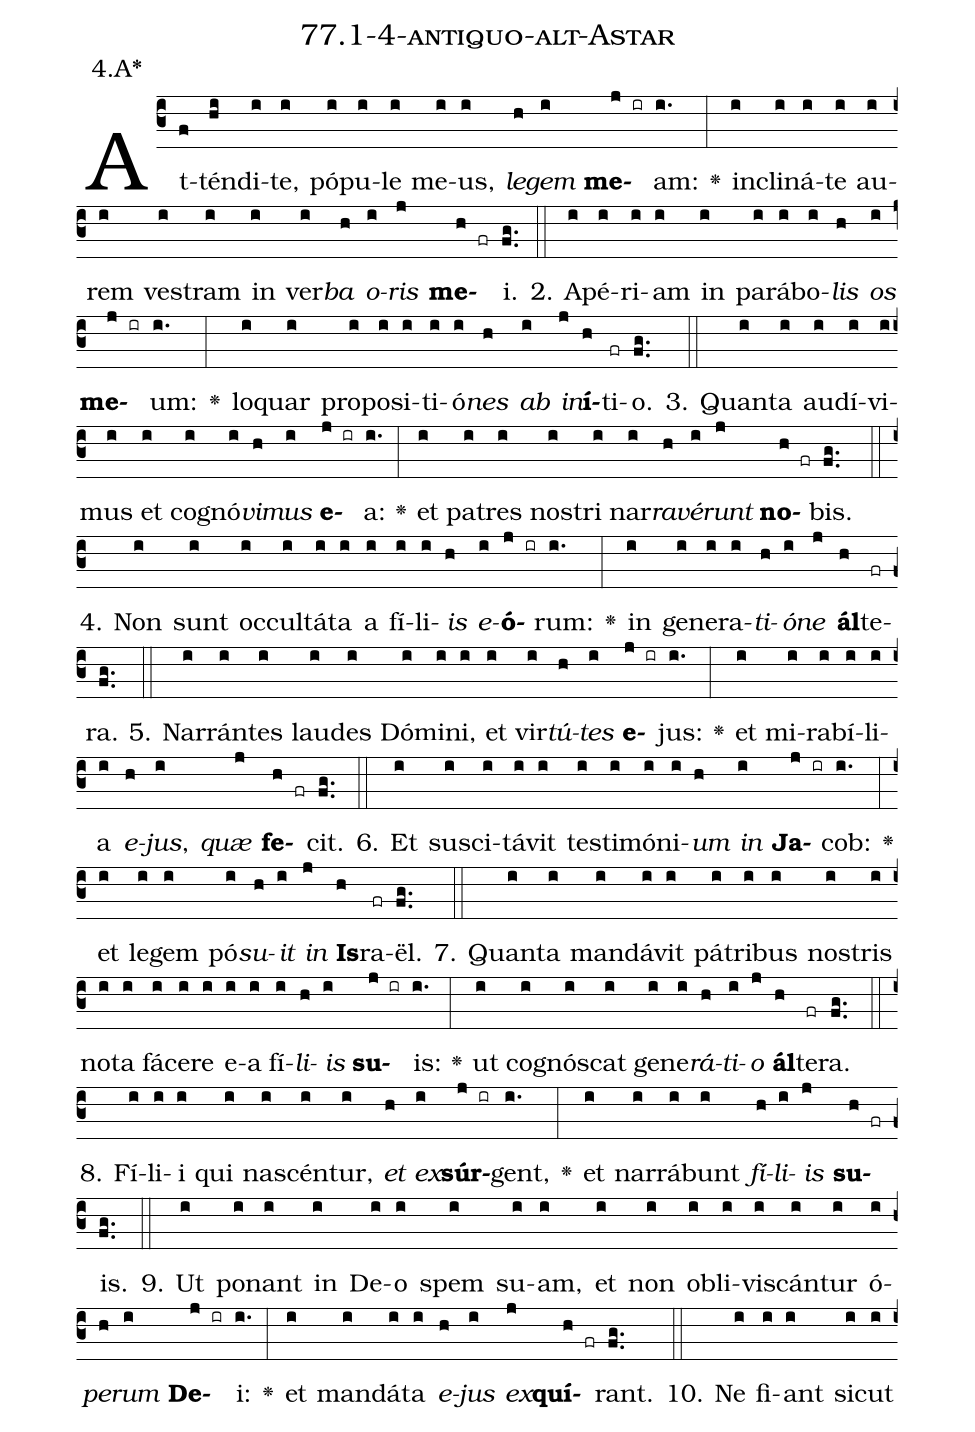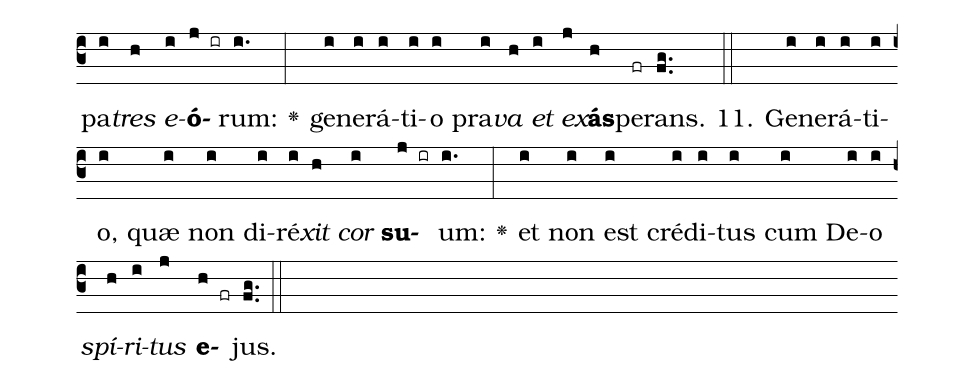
name: 77.1-4-antiquo-alt-Astar;
annotation: 4.A*;
%%
(c3)At(f)tén(hi)di(i)te,(i) pó(i)pu(i)le(i) me(i)us,(i) <i>le</i>(h)<i>gem</i>(i) <b>me</b>(j ir)am:(i.) <v>\greheightstar</v>(:) in(i)cli(i)ná(i)te(i) au(i)rem(i) ves(i)tram(i) in(i) ver(i)<i>ba</i>(h) <i>o</i>(i)<i>ris</i>(j) <b>me</b>(h fr)i.(fg..) (::)
2. A(i)pé(i)ri(i)am(i) in(i) pa(i)rá(i)bo(i)<i>lis</i>(h) <i>os</i>(i) <b>me</b>(j ir)um:(i.) <v>\greheightstar</v>(:) lo(i)quar(i) pro(i)po(i)si(i)ti(i)ó(i)<i>nes</i>(h) <i>ab</i>(i) <i>in</i>(j)<b>í</b>(h)ti(fr)o.(fg..) (::)
3. Quan(i)ta(i) au(i)dí(i)vi(i)mus(i) et(i) co(i)gnó(i)<i>vi</i>(h)<i>mus</i>(i) <b>e</b>(j ir)a:(i.) <v>\greheightstar</v>(:) et(i) pa(i)tres(i) nos(i)tri(i) nar(i)<i>ra</i>(h)<i>vé</i>(i)<i>runt</i>(j) <b>no</b>(h fr)bis.(fg..) (::)
4. Non(i) sunt(i) oc(i)cul(i)tá(i)ta(i) a(i) fí(i)li(i)<i>is</i>(h) <i>e</i>(i)<b>ó</b>(j ir)rum:(i.) <v>\greheightstar</v>(:) in(i) ge(i)ne(i)ra(i)<i>ti</i>(h)<i>ó</i>(i)<i>ne</i>(j) <b>ál</b>(h)te(fr)ra.(fg..) (::)
5. Nar(i)rán(i)tes(i) lau(i)des(i) Dó(i)mi(i)ni,(i) et(i) vir(i)<i>tú</i>(h)<i>tes</i>(i) <b>e</b>(j ir)jus:(i.) <v>\greheightstar</v>(:) et(i) mi(i)ra(i)bí(i)li(i)a(i) <i>e</i>(h)<i>jus</i>,(i) <i>quæ</i>(j) <b>fe</b>(h fr)cit.(fg..) (::)
6. Et(i) su(i)sci(i)tá(i)vit(i) tes(i)ti(i)mó(i)ni(i)<i>um</i>(h) <i>in</i>(i) <b>Ja</b>(j ir)cob:(i.) <v>\greheightstar</v>(:) et(i) le(i)gem(i) pó(i)<i>su</i>(h)<i>it</i>(i) <i>in</i>(j) <b>Is</b>(h)ra(fr)ël.(fg..) (::)
7. Quan(i)ta(i) man(i)dá(i)vit(i) pá(i)tri(i)bus(i) nos(i)tris(i) no(i)ta(i) fá(i)ce(i)re(i) e(i)a(i) fí(i)<i>li</i>(h)<i>is</i>(i) <b>su</b>(j ir)is:(i.) <v>\greheightstar</v>(:) ut(i) co(i)gnós(i)cat(i) ge(i)ne(i)<i>rá</i>(h)<i>ti</i>(i)<i>o</i>(j) <b>ál</b>(h)te(fr)ra.(fg..) (::)
8. Fí(i)li(i)i(i) qui(i) na(i)scén(i)tur,(i) <i>et</i>(h) <i>ex</i>(i)<b>súr</b>(j ir)gent,(i.) <v>\greheightstar</v>(:) et(i) nar(i)rá(i)bunt(i) <i>fí</i>(h)<i>li</i>(i)<i>is</i>(j) <b>su</b>(h fr)is.(fg..) (::)
9. Ut(i) po(i)nant(i) in(i) De(i)o(i) spem(i) su(i)am,(i) et(i) non(i) ob(i)li(i)vis(i)cán(i)tur(i) ó(i)<i>pe</i>(h)<i>rum</i>(i) <b>De</b>(j ir)i:(i.) <v>\greheightstar</v>(:) et(i) man(i)dá(i)ta(i) <i>e</i>(h)<i>jus</i>(i) <i>ex</i>(j)<b>quí</b>(h fr)rant.(fg..) (::)
10. Ne(i) fi(i)ant(i) sic(i)ut(i) pa(i)<i>tres</i>(h) <i>e</i>(i)<b>ó</b>(j ir)rum:(i.) <v>\greheightstar</v>(:) ge(i)ne(i)rá(i)ti(i)o(i) pra(i)<i>va</i>(h) <i>et</i>(i) <i>ex</i>(j)<b>ás</b>(h)pe(fr)rans.(fg..) (::)
11. Ge(i)ne(i)rá(i)ti(i)o,(i) quæ(i) non(i) di(i)ré(i)<i>xit</i>(h) <i>cor</i>(i) <b>su</b>(j ir)um:(i.) <v>\greheightstar</v>(:) et(i) non(i) est(i) cré(i)di(i)tus(i) cum(i) De(i)o(i) <i>spí</i>(h)<i>ri</i>(i)<i>tus</i>(j) <b>e</b>(h fr)jus.(fg..) (::)
